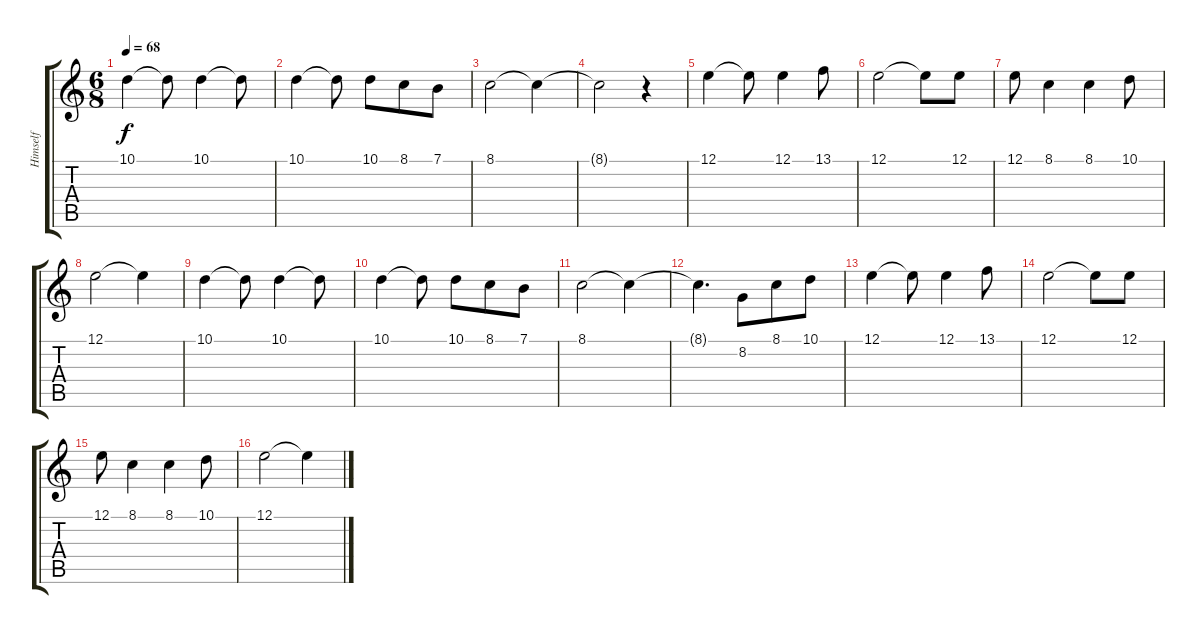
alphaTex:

\track ("Himself" "Himself") {instrument lead1square}
\staff {score tabs}
\tuning (E4 B3 G3 D3 A2 E2) {hide}
\ts (6 8)
\tempo 68
\clef g2
\ks c
10.1.4{dy f} 10.1{t}.8 10.1.4 10.1{t}.8 |
10.1.4 10.1{t}.8 10.1.8 8.1.8 7.1.8 |
8.1.2 8.1{t}.4 |
8.1{t}.2 r.4 |
12.1.4 12.1{t}.8 12.1.4 13.1.8 |
12.1.2 12.1{t}.8 12.1.8 |
12.1.8 8.1.4 8.1.4 10.1.8 |
12.1.2 12.1{t}.4 |
10.1.4 10.1{t}.8 10.1.4 10.1{t}.8 |
10.1.4 10.1{t}.8 10.1.8 8.1.8 7.1.8 |
8.1.2 8.1{t}.4 |
8.1{t}.4{d} 8.2.8 8.1.8 10.1.8 |
12.1.4 12.1{t}.8 12.1.4 13.1.8 |
12.1.2 12.1{t}.8 12.1.8 |
12.1.8 8.1.4 8.1.4 10.1.8 |
12.1.2 12.1{t}.4
